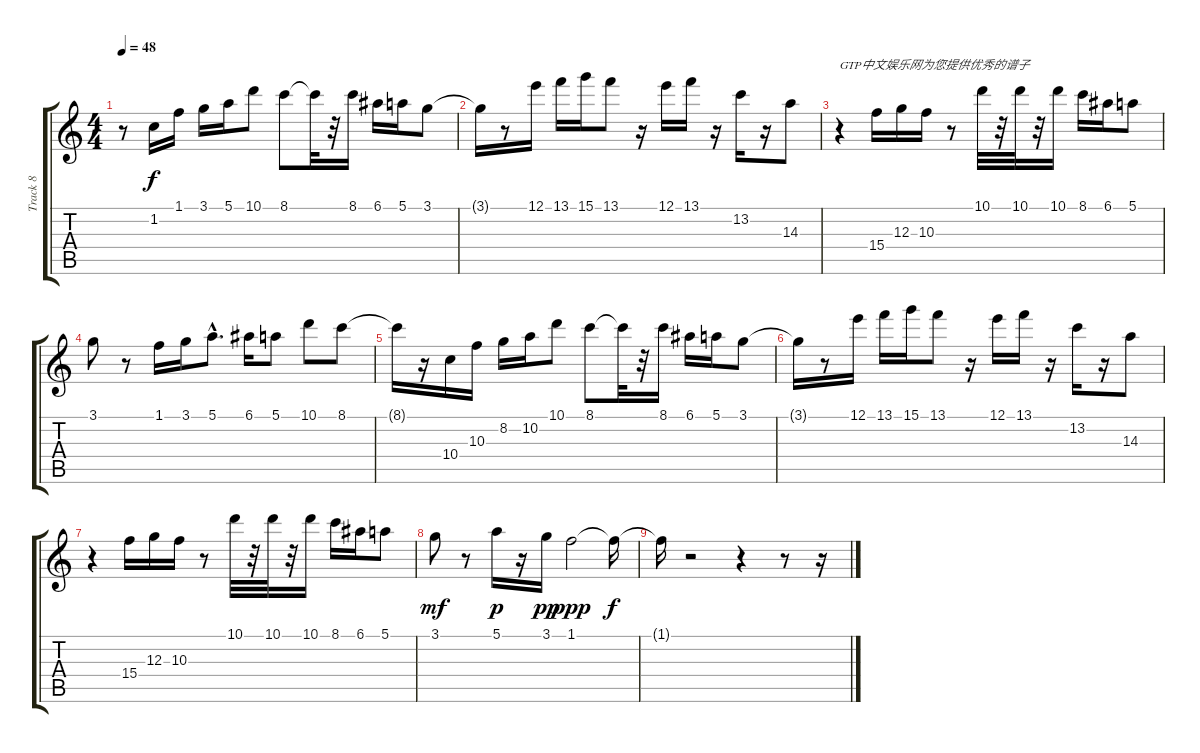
\track ("Track 8" "Track 8") {instrument overdrivenguitar}
\staff {score tabs}
\tuning (E4 B3 G3 D3 A2 E2) {hide}
\ts (4 4)
\tempo 48
\clef g2
\ks c
r.8{dy f instrument overdrivenguitar} 1.2.16 1.1.16 3.1.16 5.1.16 10.1.8 8.1.8 8.1{t}.32 r.32 8.1.16 6.1.16 5.1.16 3.1.8 |
3.1{t}.16 r.8 12.1.16 13.1.16 15.1.16 13.1.8 r.16 12.1.16 13.1.16 r.16 13.2.16 r.16 14.3.8 |
r.4{txt "GTP中文娱乐网为您提供优秀的谱子"} 15.4.16 12.3.16 10.3.16 r.8 10.1.32 r.32 10.1.32 r.32 10.1.16 8.1.16 6.1.16 5.1.8 |
3.1.8 r.8 1.1.16 3.1.16 5.1{hac}.8{d} 6.1.16 5.1.8 10.1.8 8.1.8 |
8.1{t}.16 r.16 10.4.16 10.3.16 8.2.16 10.2.16 10.1.8 8.1.8 8.1{t}.32 r.32 8.1.16 6.1.16 5.1.16 3.1.8 |
3.1{t}.16 r.8 12.1.16 13.1.16 15.1.16 13.1.8 r.16 12.1.16 13.1.16 r.16 13.2.16 r.16 14.3.8 |
r.4 15.4.16 12.3.16 10.3.16 r.8 10.1.32 r.32 10.1.32 r.32 10.1.16 8.1.16 6.1.16 5.1.8 |
3.1.8{dy mf} r.8 5.1.16{dy p} r.16 3.1.16{dy pp} 1.1.2{dy ppp} 1.1{t}.16{dy f} |
1.1{t}.16 r.2 r.4 r.8 r.16
